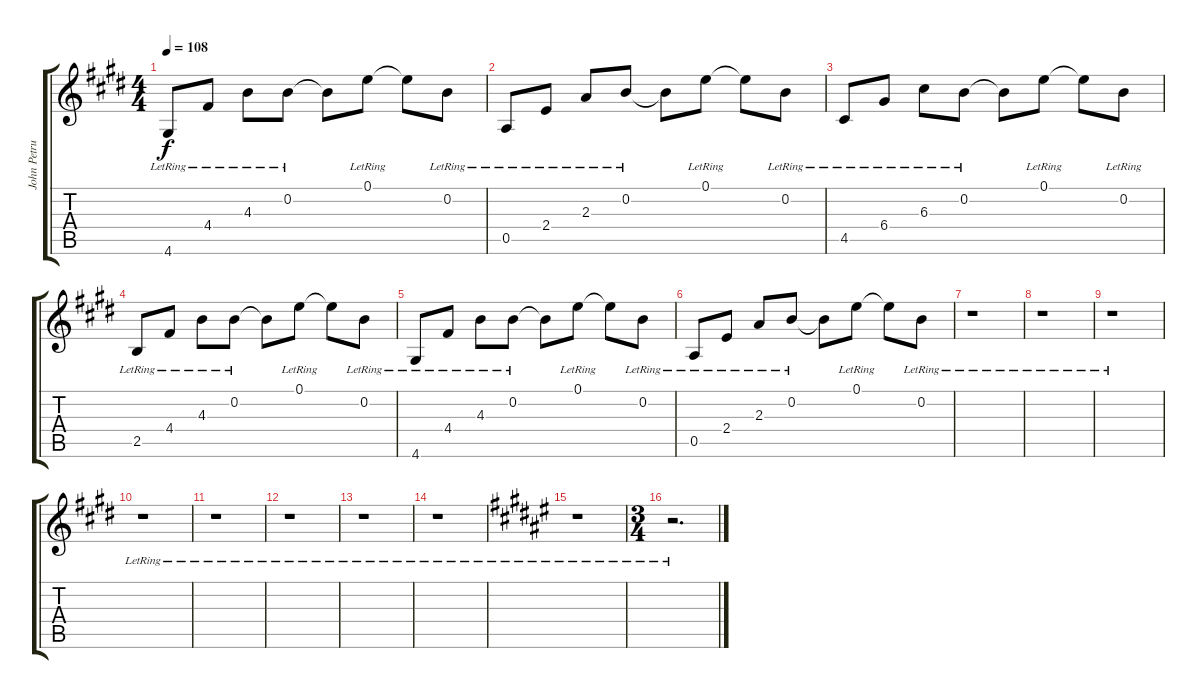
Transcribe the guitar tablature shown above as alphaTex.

\track ("John Petrucci" "John Petru") {instrument acousticguitarsteel}
\staff {score tabs}
\tuning (E4 B3 G3 D3 A2 E2) {hide}
\ts (4 4)
\tempo 108
\clef g2
\ks c#minor
4.6{lr}.8{dy f} 4.4{lr}.8 4.3{lr}.8 0.2{lr}.8 0.2{t}.8 0.1{lr}.8 0.1{t}.8 0.2{lr}.8 |
0.5{lr}.8 2.4{lr}.8 2.3{lr}.8 0.2{lr}.8 0.2{t}.8 0.1{lr}.8 0.1{t}.8 0.2{lr}.8 |
4.5{lr}.8 6.4{lr}.8 6.3{lr}.8 0.2{lr}.8 0.2{t}.8 0.1{lr}.8 0.1{t}.8 0.2{lr}.8 |
2.5{lr}.8 4.4{lr}.8 4.3{lr}.8 0.2{lr}.8 0.2{t}.8 0.1{lr}.8 0.1{t}.8 0.2{lr}.8 |
4.6{lr}.8 4.4{lr}.8 4.3{lr}.8 0.2{lr}.8 0.2{t}.8 0.1{lr}.8 0.1{t}.8 0.2{lr}.8 |
0.5{lr}.8 2.4{lr}.8 2.3{lr}.8 0.2{lr}.8 0.2{t}.8 0.1{lr}.8 0.1{t}.8 0.2{lr}.8 |
r.1 |
r.1 |
r.1 |
r.1 |
r.1 |
r.1 |
r.1 |
r.1 |
\ks f#
r.1 |
\ts (3 4)
r.2{d}
